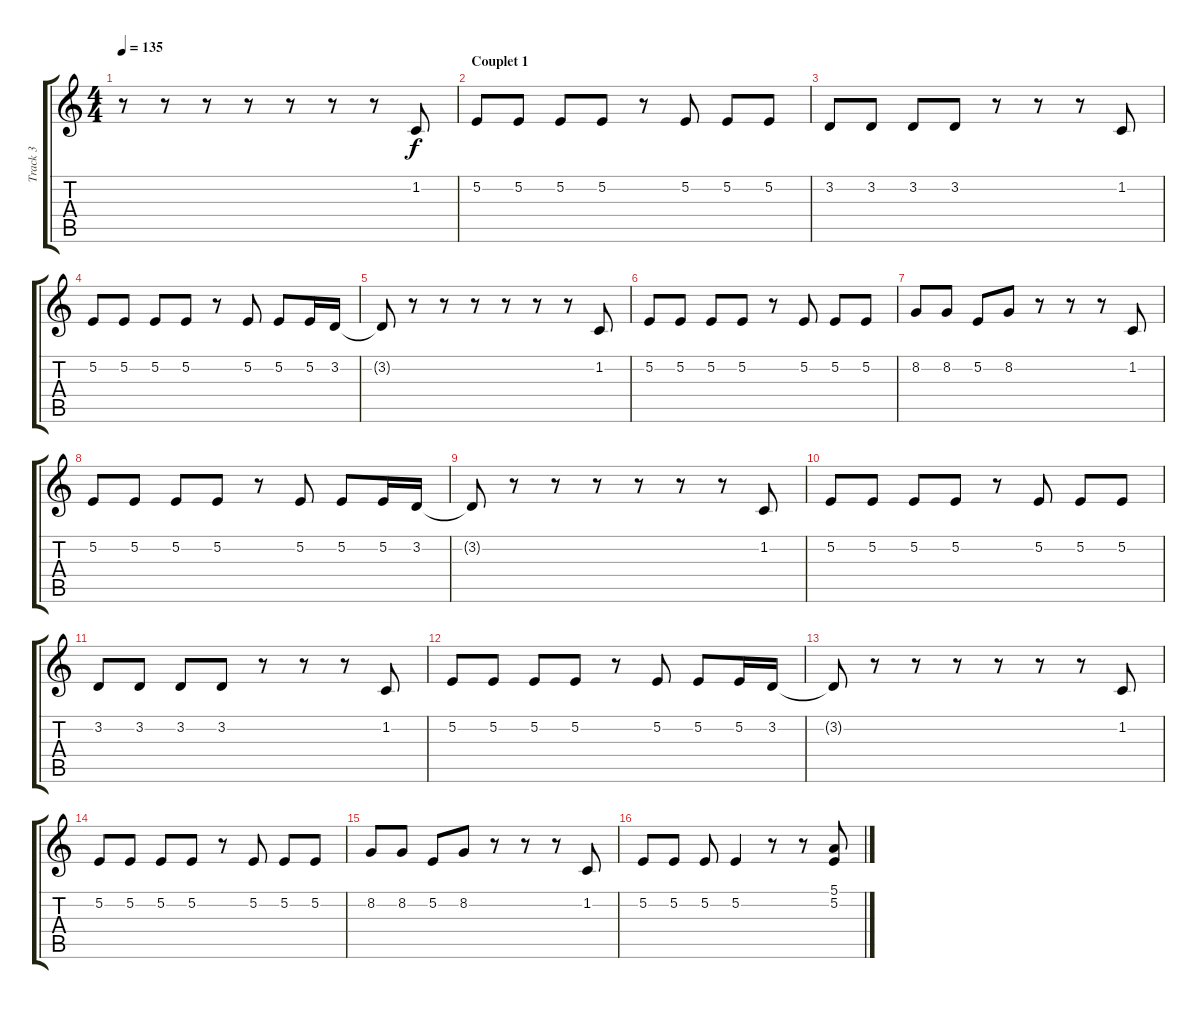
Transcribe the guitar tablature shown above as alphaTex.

\track ("Track 3" "Track 3") {instrument trumpet}
\staff {score tabs}
\tuning (E4 B3 G3 D3 A2 E2) {hide}
\ts (4 4)
\tempo 135
\clef g2
\ks c
r.8{dy f} r.8 r.8 r.8 r.8 r.8 r.8 1.2.8 |
\section ("" "Couplet 1")
5.2.8 5.2.8 5.2.8 5.2.8 r.8 5.2.8 5.2.8 5.2.8 |
3.2.8 3.2.8 3.2.8 3.2.8 r.8 r.8 r.8 1.2.8 |
5.2.8 5.2.8 5.2.8 5.2.8 r.8 5.2.8 5.2.8 5.2.16 3.2.16 |
3.2{t}.8 r.8 r.8 r.8 r.8 r.8 r.8 1.2.8 |
5.2.8 5.2.8 5.2.8 5.2.8 r.8 5.2.8 5.2.8 5.2.8 |
8.2.8 8.2.8 5.2.8 8.2.8 r.8 r.8 r.8 1.2.8 |
5.2.8 5.2.8 5.2.8 5.2.8 r.8 5.2.8 5.2.8 5.2.16 3.2.16 |
3.2{t}.8 r.8 r.8 r.8 r.8 r.8 r.8 1.2.8 |
5.2.8 5.2.8 5.2.8 5.2.8 r.8 5.2.8 5.2.8 5.2.8 |
3.2.8 3.2.8 3.2.8 3.2.8 r.8 r.8 r.8 1.2.8 |
5.2.8 5.2.8 5.2.8 5.2.8 r.8 5.2.8 5.2.8 5.2.16 3.2.16 |
3.2{t}.8 r.8 r.8 r.8 r.8 r.8 r.8 1.2.8 |
5.2.8 5.2.8 5.2.8 5.2.8 r.8 5.2.8 5.2.8 5.2.8 |
8.2.8 8.2.8 5.2.8 8.2.8 r.8 r.8 r.8 1.2.8 |
5.2.8 5.2.8 5.2.8 5.2.4 r.8 r.8 (5.1 5.2).8
